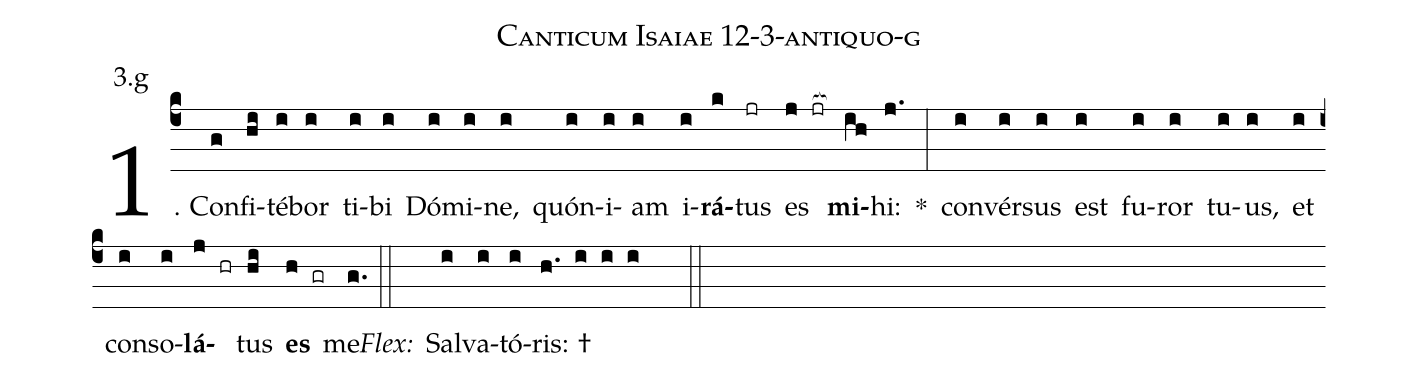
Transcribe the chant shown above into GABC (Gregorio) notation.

name: Canticum Isaiae 12-3-antiquo-g;
annotation: 3.g;
%%
(c4)1. Con(g)fi(hi)té(i)bor(i) ti(i)bi(i) Dó(i)mi(i)ne,(i) quón(i)i(i)am(i) i(i)<b>rá</b>(k)tus(jr) es(j jr[ocb:1{]) <b>mi</b>(ih[ocb:0}])hi:(j.) *(:) con(i)vér(i)sus(i) est(i) fu(i)ror(i) tu(i)us,(i) et(i) con(i)so(i)<b>lá</b>(j hr)tus(hi) <b>es</b>(h gr) me.(g.) (::)
<i>Flex:</i>()  Sal(i)va(i)tó(i)ris: †(h. i i i  ::)
